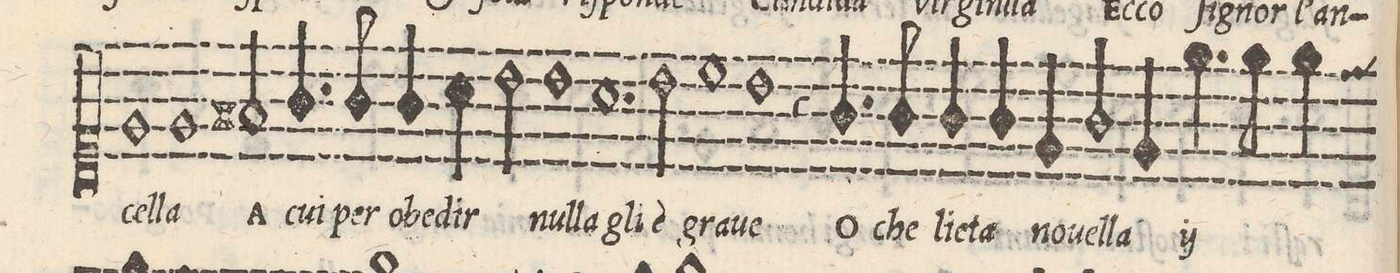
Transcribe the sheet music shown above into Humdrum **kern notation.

**kern	**text
*I"CANTO	*
*clefC1	*
*k[]	*
*met(C)	*
*M2/1	*
1e	-cel-
1e	-la
=27-	=27-
2f#X/	A
4.g/	cui
8g/	per
4g/	o-
4a\	-be-
2b\	-dir
=28-	=28-
1b	nul-
1.a	la
=29-	=29-
2b\	gli_è
1cc	gra-
=30-	=30-
1b	-ue
4r	.
4.g/	O
8g/	che
4g/	lie-
=31-	=31-
4g/	-ta
4e/	no-
2g/	-uel-
4e/	-la
*	*ij
4.ee\	O
8ee\	che
4ee\	lie-
*custos:dd	*
=32-	=32-
*-	*-
